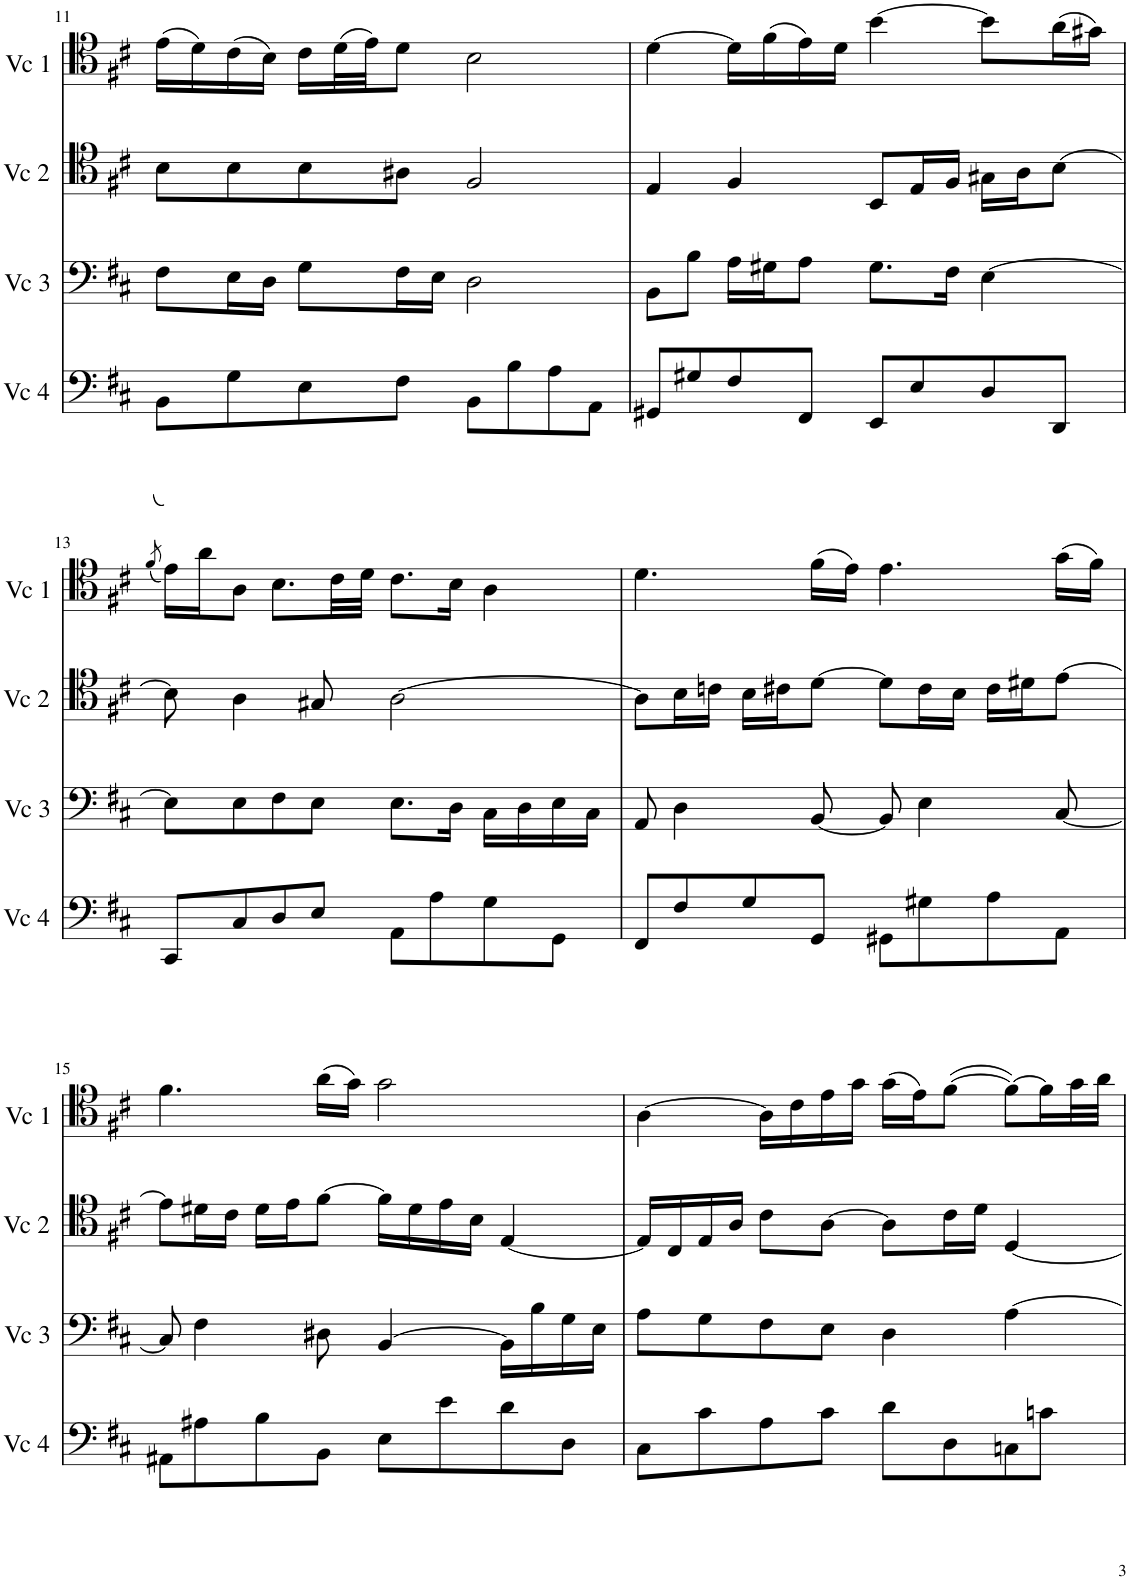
**kern	**kern	**kern	**kern
*part4	*part3	*part2	*part1
*staff4	*staff3	*staff2	*staff1
*I"Cello 4	*I"Cello 3	*I"Cello 2	*I"Cello 1
!!LO:PB:g=z
*clefF4	*clefF4	*clefC4	*clefC4
*k[f#c#]	*k[f#c#]	*k[f#c#]	*k[f#c#]
*M4/4	*M4/4	*M4/4	*M4/4
=11	=11	=11	=11
8BB\L	8F#\L	8B\L	(16e\LL
.	.	.	16d\)
8G\	16E\L	8B\	(16c#\
.	16D\JJ	.	16B\JJ)
8E\	8G\L	8B\	16c#\LL
.	.	.	(32d\L
.	.	.	32e\JJ)
8F#\J	16F#\L	8A#X\J	8d\J
.	16E\JJ	.	.
8BB\L	2D\	2F#/	2B\
8B\	.	.	.
8A\	.	.	.
8AA\J	.	.	.
=12	=12	=12	=12
8GG#X/L	8BB\L	4E/	[4d\
8G#X/	8B\J	.	.
8F#/	16A\LL	4F#/	16d\LL]
.	16G#X\J	.	(16f#\
8FF#/J	8A\J	.	16e\)
.	.	.	16d\JJ
8EE/L	8.G#\L	8BB/L	[4b\
8E/	.	16E/L	.
.	16F#\Jk	16F#/JJ	.
8D/	[4E\	16G#X\LL	8b\L]
.	.	16A\J	.
8DD/J	.	[8B\J	(16a\L
.	.	.	16g#X\JJ)
!!LO:LB:g=z
=13	=13	=13	=13
.	.	.	((8qf#/
8CC#/L	8E\L]	8B\]	16e\LL))
.	.	.	16a\J
8C#/	8E\	4A\	8A\J
8D/	8F#\	.	8.B\L
8E/J	8E\J	8G#X/	.
.	.	.	32c#\LL
.	.	.	32d\JJJ
8AA\L	8.E\L	[2A\	8.c#\L
8A\	.	.	.
.	16D\Jk	.	16B\Jk
8G\	16C#\LL	.	4A\
.	16D\	.	.
8GG\J	16E\	.	.
.	16C#\JJ	.	.
=14	=14	=14	=14
8FF#/L	8AA/	8A\L]	4.d\
8F#/	4D\	16B\L	.
.	.	16cn\JJ	.
8G/	.	16B\LL	.
.	.	16c#X\J	.
8GG/J	[8BB/	[8d\J	(16f#\LL
.	.	.	16e\JJ)
8GG#X\L	8BB/]	8d\L]	4.e\
8G#X\	4E\	16c#\L	.
.	.	16B\JJ	.
8A\	.	16c#\LL	.
.	.	16d#X\J	.
8AA\J	[8C#/	[8e\J	(16g\LL
.	.	.	16f#\JJ)
!!LO:LB:g=z
=15	=15	=15	=15
8AA#X\L	8C#/]	8e\L]	4.f#\
8A#X\	4F#\	16d#X\L	.
.	.	16c#\JJ	.
8B\	.	16d#\LL	.
.	.	16e\J	.
8BB\J	8D#X\	[8f#\J	(16a\LL
.	.	.	16g\JJ)
8E\L	[4BB/	16f#\LL]	2g\
.	.	16d#\	.
8e\	.	16e\	.
.	.	16B\JJ	.
8d\	16BB\LL]	[4E/	.
.	16B\	.	.
8D\J	16G\	.	.
.	16E\JJ	.	.
=16	=16	=16	=16
8C#\L	8A\L	16E/LL]	[4A\
.	.	16C#/	.
8c#\	8G\	16E/	.
.	.	16A/JJ	.
8A\	8F#\	8c#\L	16A\LL]
.	.	.	16c#\
8c#\J	8E\J	[8A\J	16e\
.	.	.	16g\JJ
8d\L	4D\	8A\L]	(16g\LL
.	.	.	16e\J)
8D\	.	16c#\L	([8f#\J
.	.	16d\JJ	.
8Cn\	[4A\	[4D/	8f#\L_)
8cn\J	.	.	16f#\L]
.	.	.	32g\L
.	.	.	32a\JJJ
=	=	=	=
*-	*-	*-	*-
